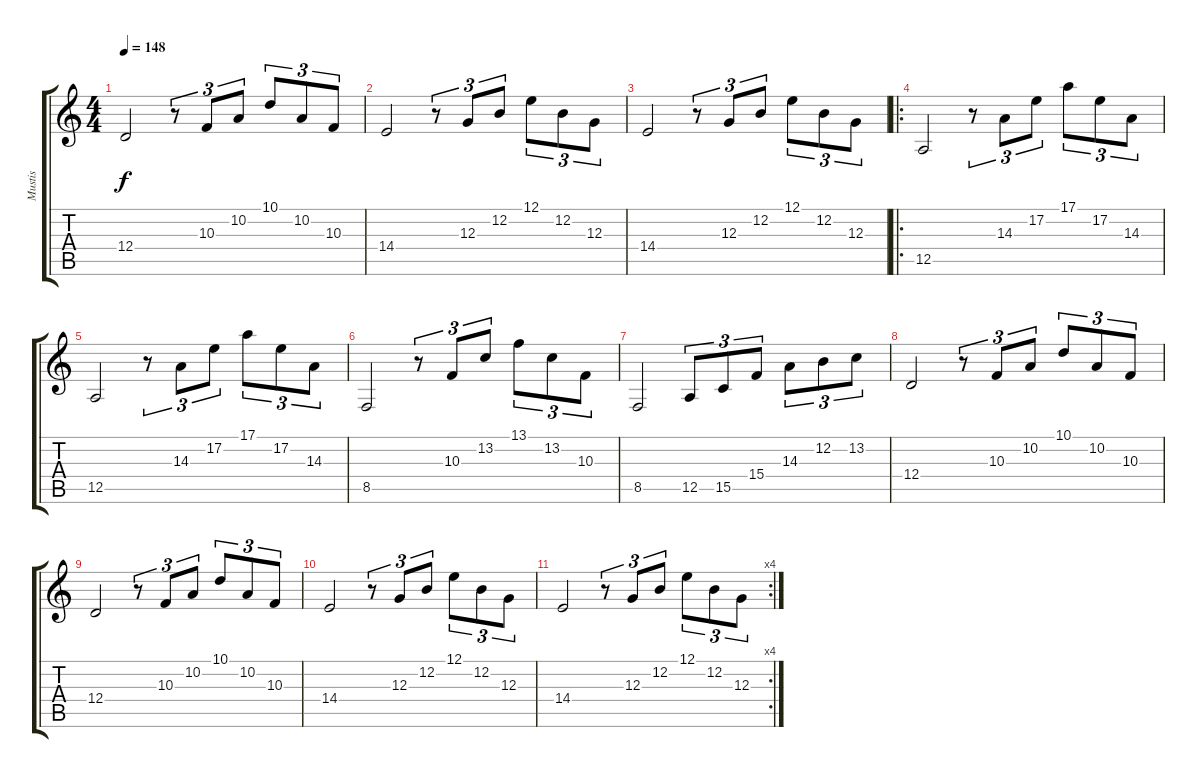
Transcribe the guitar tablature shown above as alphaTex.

\track ("Mustis" "Mustis") {instrument acousticgrandpiano}
\staff {score tabs}
\tuning (E4 B3 G3 D3 A2 E2) {hide}
\ts (4 4)
\tempo 148
\clef g2
\ks c
12.4.2{dy f} r.8{tu (3 2)} 10.3.8{tu (3 2)} 10.2.8{tu (3 2)} 10.1.8{tu (3 2)} 10.2.8{tu (3 2)} 10.3.8{tu (3 2)} |
14.4.2 r.8{tu (3 2)} 12.3.8{tu (3 2)} 12.2.8{tu (3 2)} 12.1.8{tu (3 2)} 12.2.8{tu (3 2)} 12.3.8{tu (3 2)} |
14.4.2 r.8{tu (3 2)} 12.3.8{tu (3 2)} 12.2.8{tu (3 2)} 12.1.8{tu (3 2)} 12.2.8{tu (3 2)} 12.3.8{tu (3 2)} |
\ro
12.5.2 r.8{tu (3 2)} 14.3.8{tu (3 2)} 17.2.8{tu (3 2)} 17.1.8{tu (3 2)} 17.2.8{tu (3 2)} 14.3.8{tu (3 2)} |
12.5.2 r.8{tu (3 2)} 14.3.8{tu (3 2)} 17.2.8{tu (3 2)} 17.1.8{tu (3 2)} 17.2.8{tu (3 2)} 14.3.8{tu (3 2)} |
8.5.2 r.8{tu (3 2)} 10.3.8{tu (3 2)} 13.2.8{tu (3 2)} 13.1.8{tu (3 2)} 13.2.8{tu (3 2)} 10.3.8{tu (3 2)} |
8.5.2 12.5.8{tu (3 2)} 15.5.8{tu (3 2)} 15.4.8{tu (3 2)} 14.3.8{tu (3 2)} 12.2.8{tu (3 2)} 13.2.8{tu (3 2)} |
12.4.2 r.8{tu (3 2)} 10.3.8{tu (3 2)} 10.2.8{tu (3 2)} 10.1.8{tu (3 2)} 10.2.8{tu (3 2)} 10.3.8{tu (3 2)} |
12.4.2 r.8{tu (3 2)} 10.3.8{tu (3 2)} 10.2.8{tu (3 2)} 10.1.8{tu (3 2)} 10.2.8{tu (3 2)} 10.3.8{tu (3 2)} |
14.4.2 r.8{tu (3 2)} 12.3.8{tu (3 2)} 12.2.8{tu (3 2)} 12.1.8{tu (3 2)} 12.2.8{tu (3 2)} 12.3.8{tu (3 2)} |
\rc 4
14.4.2 r.8{tu (3 2)} 12.3.8{tu (3 2)} 12.2.8{tu (3 2)} 12.1.8{tu (3 2)} 12.2.8{tu (3 2)} 12.3.8{tu (3 2)}
